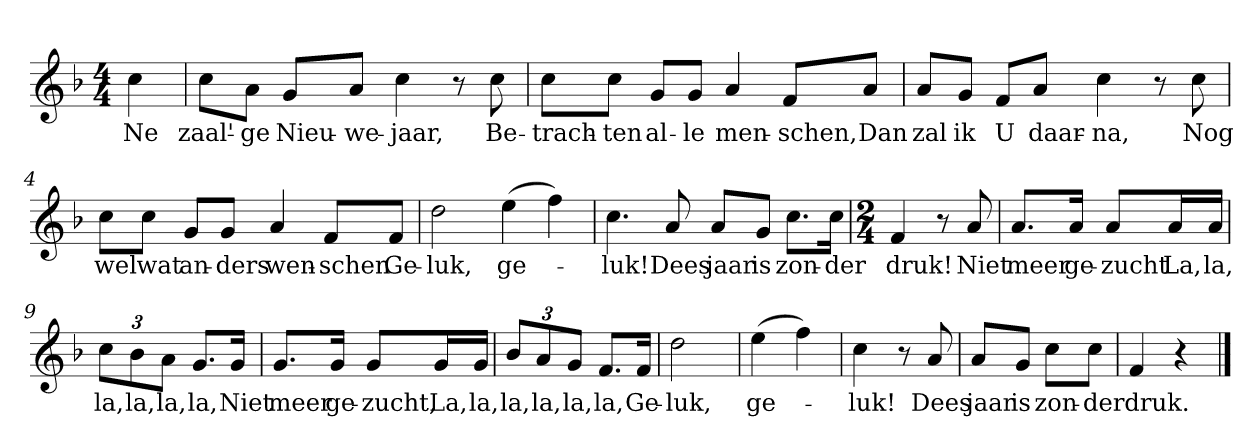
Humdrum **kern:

**kern	**text
*part1	*part1
*staff1	*staff1
*clefG2	*
*k[b-]	*
*F:	*
*M4/4	*
*MM120	*
=	=
4cc	Ne
=1	=1
8cc\L	zaal'-
8a\J	-ge
8g/L	Nieu-
8a/J	-we-
4cc	-jaar,
8r	.
8cc	Be-
=2	=2
8cc\L	-trach-
8cc\J	-ten
8g/L	al-
8g/J	-le
4a	men-
8f/L	-schen,
8a/J	Dan
=3	=3
8a/L	zal
8g/J	ik
8f/L	U
8a/J	daar-
4cc	-na,
8r	.
8cc	Nog
=4	=4
8cc\L	wel
8cc\J	wat
8g/L	an-
8g/J	-ders
4a	wen-
8f/L	-schen
8f/J	Ge-
=5	=5
2dd	-luk,
(4ee	ge-
4ff)	.
=6	=6
4.cc	-luk!
8a	Dees
8a/L	jaar
8g/J	is
8.cc\L	zon-
16cc\Jk	-der
=7	=7
*M2/4	*
4f	druk!
8r	.
8a	Niet
=8	=8
8.a/L	meer
16a/Jk	ge-
8a/L	-zucht
16a/L	La,
16a/JJ	la,
=9	=9
12cc\L	la,
12b-\	la,
12a\J	la,
8.g/L	la,
16g/Jk	Niet
=10	=10
8.g/L	meer
16g/Jk	ge-
8g/L	-zucht,
16g/L	La,
16g/JJ	la,
=11	=11
12b-/L	la,
12a/	la,
12g/J	la,
8.f/L	la,
16f/Jk	Ge-
=12	=12
2dd	-luk,
=13	=13
(4ee	ge-
4ff)	.
=14	=14
4cc	-luk!
8r	.
8a	Dees
=15	=15
8a/L	jaar
8g/J	is
8cc\L	zon-
8cc\J	-der
=16	=16
4f	druk.
4r	.
==	==
*-	*-
